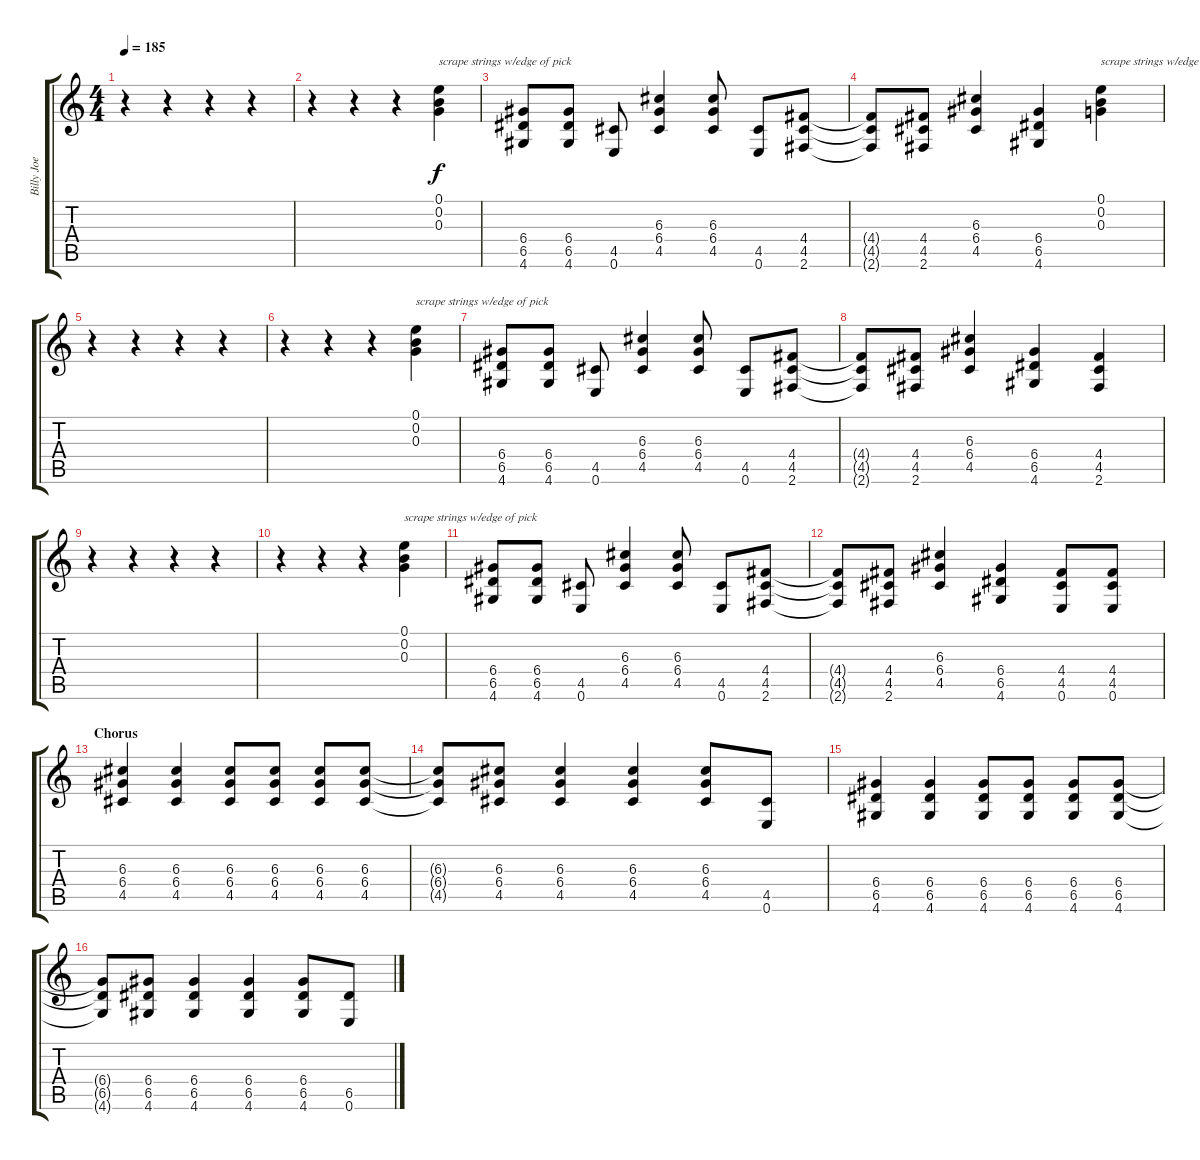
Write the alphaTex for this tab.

\track ("Billy Joe Distortion 2" "Billy Joe ") {instrument distortionguitar}
\staff {score tabs}
\tuning (E4 B3 G3 D3 A2 E2) {hide}
\ts (4 4)
\tempo 185
\clef g2
\ks c
r.4{dy f} r.4 r.4 r.4 |
r.4 r.4 r.4 (0.1 0.2 0.3).4{txt "scrape strings w/edge of pick"} |
(6.4 6.5 4.6).8 (6.4 6.5 4.6).8 (4.5 0.6).8 (6.3 6.4 4.5).4 (6.3 6.4 4.5).8 (4.5 0.6).8 (4.4 4.5 2.6).8 |
(4.4{t} 4.5{t} 2.6{t}).8 (4.4 4.5 2.6).8 (6.3 6.4 4.5).4 (6.4 6.5 4.6).4 (0.1 0.2 0.3).4{txt "scrape strings w/edge of pick"} |
r.4 r.4 r.4 r.4 |
r.4 r.4 r.4 (0.1 0.2 0.3).4{txt "scrape strings w/edge of pick"} |
(6.4 6.5 4.6).8 (6.4 6.5 4.6).8 (4.5 0.6).8 (6.3 6.4 4.5).4 (6.3 6.4 4.5).8 (4.5 0.6).8 (4.4 4.5 2.6).8 |
(4.4{t} 4.5{t} 2.6{t}).8 (4.4 4.5 2.6).8 (6.3 6.4 4.5).4 (6.4 6.5 4.6).4 (4.4 4.5 2.6).4 |
r.4 r.4 r.4 r.4 |
r.4 r.4 r.4 (0.1 0.2 0.3).4{txt "scrape strings w/edge of pick"} |
(6.4 6.5 4.6).8 (6.4 6.5 4.6).8 (4.5 0.6).8 (6.3 6.4 4.5).4 (6.3 6.4 4.5).8 (4.5 0.6).8 (4.4 4.5 2.6).8 |
(4.4{t} 4.5{t} 2.6{t}).8 (4.4 4.5 2.6).8 (6.3 6.4 4.5).4 (6.4 6.5 4.6).4 (4.4 4.5 0.6).8 (4.4 4.5 0.6).8 |
\section ("" "Chorus")
(6.3 6.4 4.5).4 (6.3 6.4 4.5).4 (6.3 6.4 4.5).8 (6.3 6.4 4.5).8 (6.3 6.4 4.5).8 (6.3 6.4 4.5).8 |
(6.3{t} 6.4{t} 4.5{t}).8 (6.3 6.4 4.5).8 (6.3 6.4 4.5).4 (6.3 6.4 4.5).4 (6.3 6.4 4.5).8 (4.5 0.6).8 |
(6.4 6.5 4.6).4 (6.4 6.5 4.6).4 (6.4 6.5 4.6).8 (6.4 6.5 4.6).8 (6.4 6.5 4.6).8 (6.4 6.5 4.6).8 |
(6.4{t} 6.5{t} 4.6{t}).8 (6.4 6.5 4.6).8 (6.4 6.5 4.6).4 (6.4 6.5 4.6).4 (6.4 6.5 4.6).8 (6.5 0.6).8
